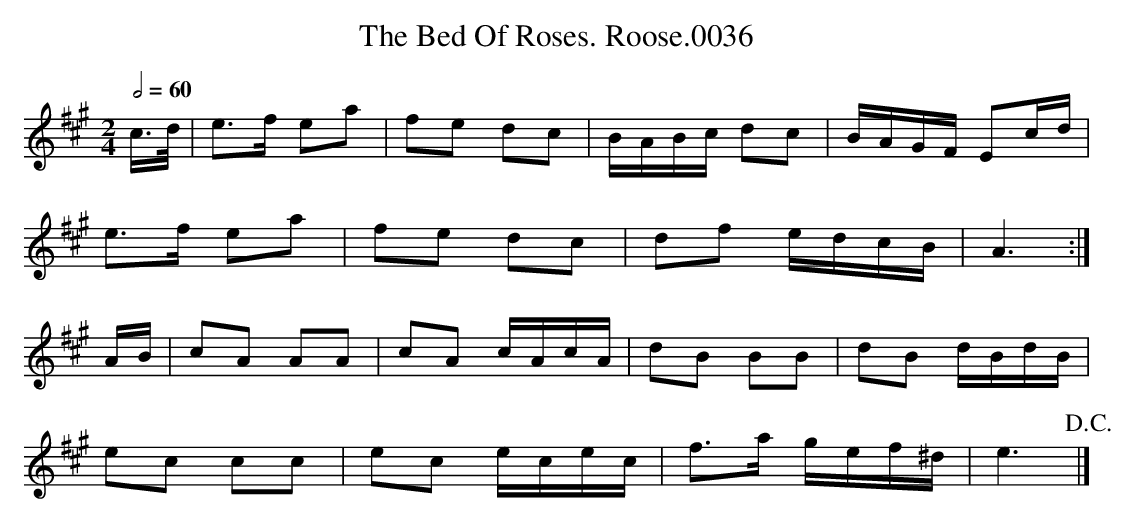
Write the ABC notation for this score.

X:1
T:Bed Of Roses. Roose.0036, The
M:2/4
L:1/8
Q:2/4=60
K:A
c/>d/ | e>f ea | fe dc | B/A/B/c/ dc | B/A/G/F/ Ec/d/ |
e>f ea | fe dc | df e/d/c/B/ | A3 :|
A/B/ | cA AA | cA c/A/c/A/ | dB BB | dB d/B/d/B/ |
ec cc | ec e/c/e/c/ | f>a g/e/f/^d/ | e3 !D.C.!|]
